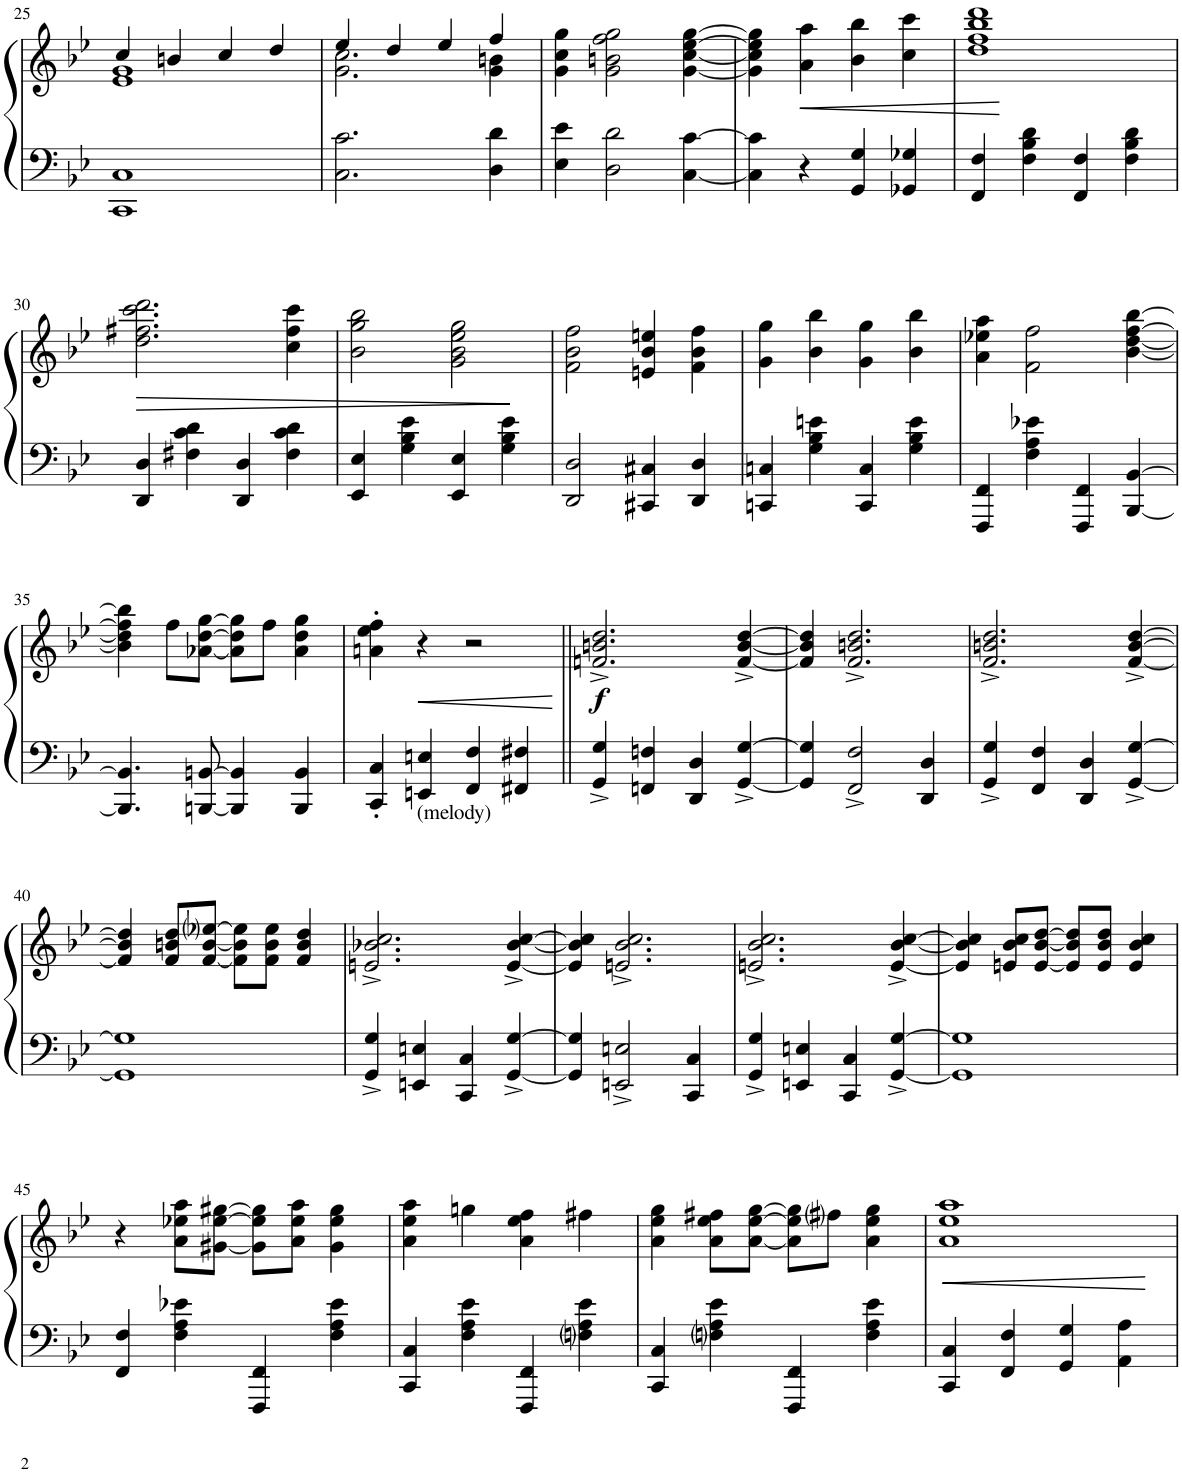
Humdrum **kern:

**kern	**kern	**dynam
*part1	*part1	*part1
*staff2	*staff1	*staff1/2
*I"Piano	*	*
*I'Pno.	*	*
!!LO:PB:g=z
*clefF4	*clefG2	*
*k[b-e-]	*k[b-e-]	*
*M2/2	*M2/2	*
*met(c|)	*met(c|)	*
=25	=25	=25
*	*^	*
1CC 1C	4cc/	1e- 1g	.
.	4bn/	.	.
.	4cc/	.	.
.	4dd/	.	.
=26	=26	=26	=26
2.C\ 2.c\	4ee-/	2.g\ 2.cc\	.
.	4dd/	.	.
.	4ee-/	.	.
4D\ 4d\	4ff/	4g\ 4bn\	.
*	*v	*v	*
=27	=27	=27
4E-\ 4e-\	4g\ 4cc\ 4gg\	.
2D\ 2d\	2g\ 2bn\ 2ff\ 2gg\	.
[4C\ [4c\	[4g\ [<4cc\ [4ee-\ [4gg\	.
=28	=28	=28
4C\] 4c\]	4g\] 4cc\] 4ee-\] 4gg\]	.
!	!	!LO:HP:b
4r	4a\ 4aa\	<
4GG/ 4G/	4b-\ 4bb-\	.
4GG-X/ 4G-X/	4cc\ 4ccc\	.
=29	=29	=29
4FF/ 4F/	1dd 1ff 1bb- 1ddd	.
4F\ 4B-\ 4d\	.	.
4FF/ 4F/	.	.
4F\ 4B-\ 4d\	.	.
.	.	[
!!LO:LB:g=z
=30	=30	=30
!	!	!LO:HP:b
4DD/ 4D/	2.dd\ 2.ff#X\ 2.ccc\ 2.ddd\	>
4F#X\ 4c\ 4d\	.	.
4DD/ 4D/	.	.
4F#\ 4c\ 4d\	4cc\ 4ff#\ 4ccc\	.
=31	=31	=31
4EE-/ 4E-/	2b-\ 2gg\ 2bb-\	.
4G\ 4B-\ 4e-\	.	.
4EE-/ 4E-/	2g\ 2b-\ 2ee-\ 2gg\	.
4G\ 4B-\ 4e-\	.	.
.	.	]
=32	=32	=32
2DD/ 2D/	2f\ 2b-\ 2ff\	.
4CC#X/ 4C#X/	4en/ 4b-/ 4een/	.
4DD/ 4D/	4f\ 4b-\ 4ff\	.
=33	=33	=33
4CCn/ 4Cn/	4g\ 4gg\	.
4G\ 4B-\ 4en\	4b-\ 4bb-\	.
4CC/ 4C/	4g\ 4gg\	.
4G\ 4B-\ 4e\	4b-\ 4bb-\	.
=34	=34	=34
4FFF/ 4FF/	4a\ 4ee-X\ 4aa\	.
4F\ 4A\ 4e-X\	2f\ 2ff\	.
4FFF/ 4FF/	.	.
[4BBB-/ [4BB-/	[4b-\ [<4dd\ [4ff\ [4bb-\	.
!!LO:LB:g=z
=35	=35	=35
4.BBB-/] 4.BB-/]	4b-\] 4dd\] 4ff\] 4bb-\]	.
.	8ff\L	.
[8BBBn/ [8BBn/	[8a-X\ [8dd\ [8gg\J	.
4BBB/] 4BB/]	8a-\] 8dd\] 8gg\]L	.
.	8ff\J	.
4BBB/ 4BB/	4a-\ 4dd\ 4gg\	.
=36	=36	=36
4CC/' 4C/'	4an\' 4ee-\' 4ff\'	.
!LO:TX:b:t=(melody)	!	!
!	!	!LO:HP:b
4EEn/ 4En/	4r	<
4FF/ 4F/	2r	.
4FF#X/ 4F#X/	.	.
.	.	[
=37||	=37||	=37||
!	!	!LO:DY:b
4GG/^ 4G/^	2.fn/^ 2.bn/^ 2.dd/^	f
4FFn/ 4Fn/	.	.
4DD/ 4D/	.	.
[4GG/^ [4G/^	[4f/^ [<4b/^ [4dd/^	.
=38	=38	=38
4GG/] 4G/]	4f/] 4b/] 4dd/]	.
2FF/^ 2F/^	2.f/^ 2.bn/^ 2.dd/^	.
4DD/ 4D/	.	.
=39	=39	=39
4GG/^ 4G/^	2.f/^ 2.bn/^ 2.dd/^	.
4FF/ 4F/	.	.
4DD/ 4D/	.	.
[4GG/^ [4G/^	[4f/^ [>4b/^ [4dd/^	.
!!LO:LB:g=z
=40	=40	=40
1GG] 1G]	4f/] 4b/] 4dd/]	.
.	8f/ 8bn/ 8dd/L	.
.	[8f/ [8b/ [8ee-i/J	.
.	8f\] 8b\] 8ee-\]L	.
.	8f\ 8b\ 8ee-\J	.
.	4f/ 4b/ 4dd/	.
=41	=41	=41
4GG/^ 4G/^	2.en/^ 2.b-X/^ 2.cc/^	.
4EEn/ 4En/	.	.
4CC/ 4C/	.	.
[4GG/^ [4G/^	[4e/^ [4b-/^ [4cc/^	.
=42	=42	=42
4GG/] 4G/]	4e/] 4b-/] 4cc/]	.
2EEn/^ 2En/^	2.en/^ 2.b-/^ 2.cc/^	.
4CC/ 4C/	.	.
=43	=43	=43
4GG/^ 4G/^	2.en/^ 2.b-/^ 2.cc/^	.
4EEn/ 4En/	.	.
4CC/ 4C/	.	.
[4GG/^ [4G/^	[4e/^ [4b-/^ [4cc/^	.
=44	=44	=44
1GG] 1G]	4e/] 4b-/] 4cc/]	.
.	8en/ 8b-/ 8cc/L	.
.	[8e/ [8b-/ [8dd/J	.
.	8e/] 8b-/] 8dd/]L	.
.	8e/ 8b-/ 8dd/J	.
.	4e/ 4b-/ 4cc/	.
!!LO:LB:g=z
=45	=45	=45
4FF/ 4F/	4r	.
4F\ 4A\ 4e-X\	8a\ 8ee-X\ 8aa\L	.
.	[8g#X\ [8ee-\ [8gg#X\J	.
4FFF/ 4FF/	8g#\] 8ee-\] 8gg#\]L	.
.	8a\ 8ee-\ 8aa\J	.
4F\ 4A\ 4e-\	4g#\ 4ee-\ 4gg#\	.
=46	=46	=46
4CC/ 4C/	4a\ 4ee-\ 4aa\	.
4F\ 4A\ 4e-\	4ggn\	.
4FFF/ 4FF/	4a\ 4ee-\ 4ff\	.
4Fni\ 4A\ 4e-\	4ff#X\	.
=47	=47	=47
4CC/ 4C/	4a\ 4ee-\ 4gg\	.
4Fni\ 4A\ 4e-\	8a\ 8ee-\ 8ff#X\L	.
.	[8a\ [8ee-\ [8gg\J	.
4FFF/ 4FF/	8a\] 8ee-\] 8gg\]L	.
.	8ff#i\J	.
4F\ 4A\ 4e-\	4a\ 4ee-\ 4gg\	.
=48	=48	=48
!	!	!LO:HP:b
4CC/ 4C/	1a 1ee- 1aa	<
4FF/ 4F/	.	.
4GG/ 4G/	.	.
4AA\ 4A\	.	.
.	.	[
=	=	=
*-	*-	*-
